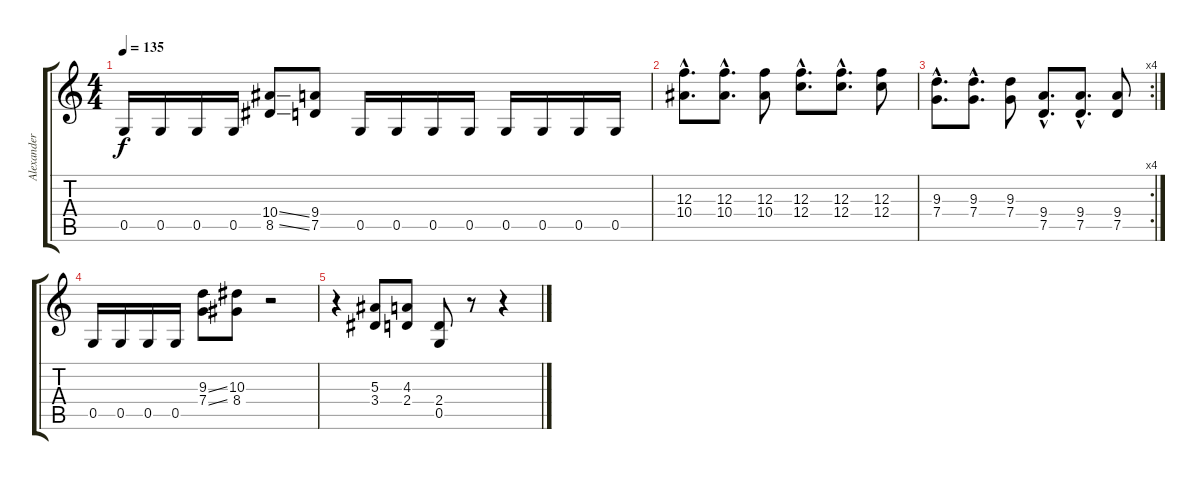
\track ("Alexander Kuoppala" "Alexander ") {instrument distortionguitar}
\staff {score tabs}
\tuning (D4 A3 F3 C3 G2 D2) {hide}
\ts (4 4)
\tempo 135
\clef g2
\ks c
0.5.16{dy f} 0.5.16 0.5.16 0.5.16 (10.4{ss} 8.5{ss}).8 (9.4 7.5).8 0.5.16 0.5.16 0.5.16 0.5.16 0.5.16 0.5.16 0.5.16 0.5.16 |
(12.3{hac} 10.4{hac}).8{d} (12.3{hac} 10.4{hac}).8{d} (12.3 10.4).8 (12.3{hac} 12.4{hac}).8{d} (12.3{hac} 12.4{hac}).8{d} (12.3 12.4).8 |
\rc 4
(9.3{hac} 7.4{hac}).8{d} (9.3{hac} 7.4{hac}).8{d} (9.3 7.4).8 (9.4{hac} 7.5{hac}).8{d} (9.4{hac} 7.5{hac}).8{d} (9.4 7.5).8 |
0.5.16 0.5.16 0.5.16 0.5.16 (9.3{ss} 7.4{ss}).8 (10.3 8.4).8 r.2 |
r.4 (5.3 3.4).8 (4.3 2.4).8 (2.4 0.5).8 r.8 r.4
